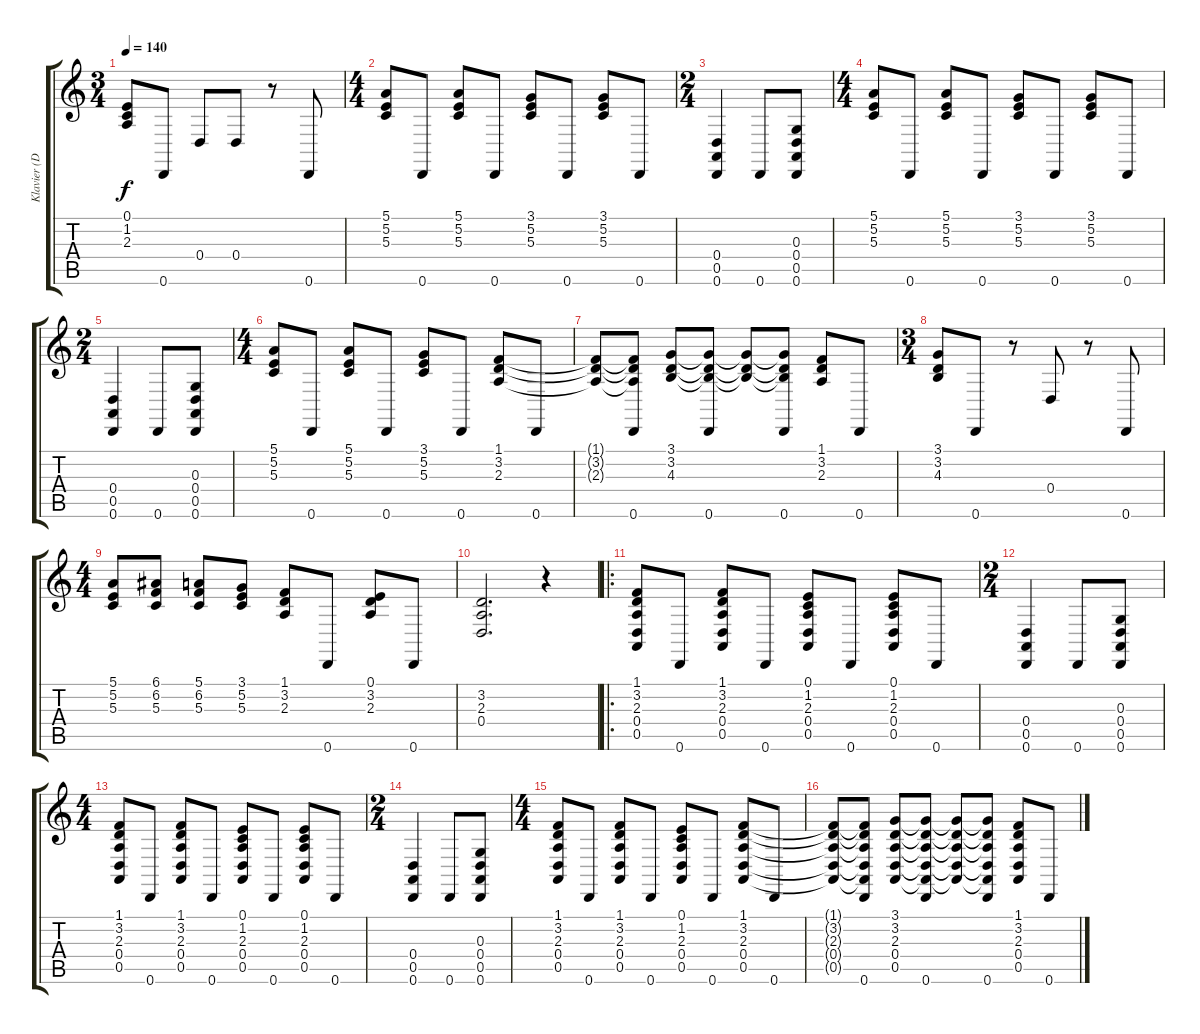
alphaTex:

\track ("Klavier (Dropped D -> Gitarre)" "Klavier (D") {instrument brightacousticpiano}
\staff {score tabs}
\tuning (E4 B3 G3 D3 A2 D2) {hide}
\ts (3 4)
\tempo 140
\clef g2
\ks c
(0.1 1.2 2.3).8{dy f} 0.6.8 0.4{t}.8 0.4.8 r.8 0.6.8 |
\ts (4 4)
(5.1 5.2 5.3).8 0.6.8 (5.1 5.2 5.3).8 0.6.8 (3.1 5.2 5.3).8 0.6.8 (3.1 5.2 5.3).8 0.6.8 |
\ts (2 4)
(0.4 0.5 0.6).4 0.6.8 (0.3 0.4 0.5 0.6).8 |
\ts (4 4)
(5.1 5.2 5.3).8 0.6.8 (5.1 5.2 5.3).8 0.6.8 (3.1 5.2 5.3).8 0.6.8 (3.1 5.2 5.3).8 0.6.8 |
\ts (2 4)
(0.4 0.5 0.6).4 0.6.8 (0.3 0.4 0.5 0.6).8 |
\ts (4 4)
(5.1 5.2 5.3).8 0.6.8 (5.1 5.2 5.3).8 0.6.8 (3.1 5.2 5.3).8 0.6.8 (1.1 3.2 2.3).8 0.6.8 |
(1.1{t} 3.2{t} 2.3{t}).8 (1.1{t} 3.2{t} 2.3{t} 0.6).8 (3.1 3.2 4.3).8 (3.1{t} 3.2{t} 4.3{t} 0.6).8 (3.1{t} 3.2{t} 4.3{t}).8 (3.1{t} 3.2{t} 4.3{t} 0.6).8 (1.1 3.2 2.3).8 0.6.8 |
\ts (3 4)
(3.1 3.2 4.3).8 0.6.8 r.8 0.4.8 r.8 0.6.8 |
\ts (4 4)
(5.1 5.2 5.3).8 (6.1 6.2 5.3).8 (5.1 6.2 5.3).8 (3.1 5.2 5.3).8 (1.1 3.2 2.3).8 0.6.8 (0.1 3.2 2.3).8 0.6.8 |
(3.2 2.3 0.4).2{d} r.4 |
\ro
(1.1 3.2 2.3 0.4 0.5).8 0.6.8 (1.1 3.2 2.3 0.4 0.5).8 0.6.8 (0.1 1.2 2.3 0.4 0.5).8 0.6.8 (0.1 1.2 2.3 0.4 0.5).8 0.6.8 |
\ts (2 4)
(0.4 0.5 0.6).4 0.6.8 (0.3 0.4 0.5 0.6).8 |
\ts (4 4)
(1.1 3.2 2.3 0.4 0.5).8 0.6.8 (1.1 3.2 2.3 0.4 0.5).8 0.6.8 (0.1 1.2 2.3 0.4 0.5).8 0.6.8 (0.1 1.2 2.3 0.4 0.5).8 0.6.8 |
\ts (2 4)
(0.4 0.5 0.6).4 0.6.8 (0.3 0.4 0.5 0.6).8 |
\ts (4 4)
(1.1 3.2 2.3 0.4 0.5).8 0.6.8 (1.1 3.2 2.3 0.4 0.5).8 0.6.8 (0.1 1.2 2.3 0.4 0.5).8 0.6.8 (1.1 3.2 2.3 0.4 0.5).8 0.6.8 |
(1.1{t} 3.2{t} 2.3{t} 0.4{t} 0.5{t}).8 (1.1{t} 3.2{t} 2.3{t} 0.4{t} 0.5{t} 0.6).8 (3.1 3.2 2.3 0.4 0.5).8 (3.1{t} 3.2{t} 2.3{t} 0.4{t} 0.5{t} 0.6).8 (3.1{t} 3.2{t} 2.3{t} 0.4{t} 0.5{t}).8 (3.1{t} 3.2{t} 2.3{t} 0.4{t} 0.5{t} 0.6).8 (1.1 3.2 2.3 0.4 0.5).8 0.6.8
